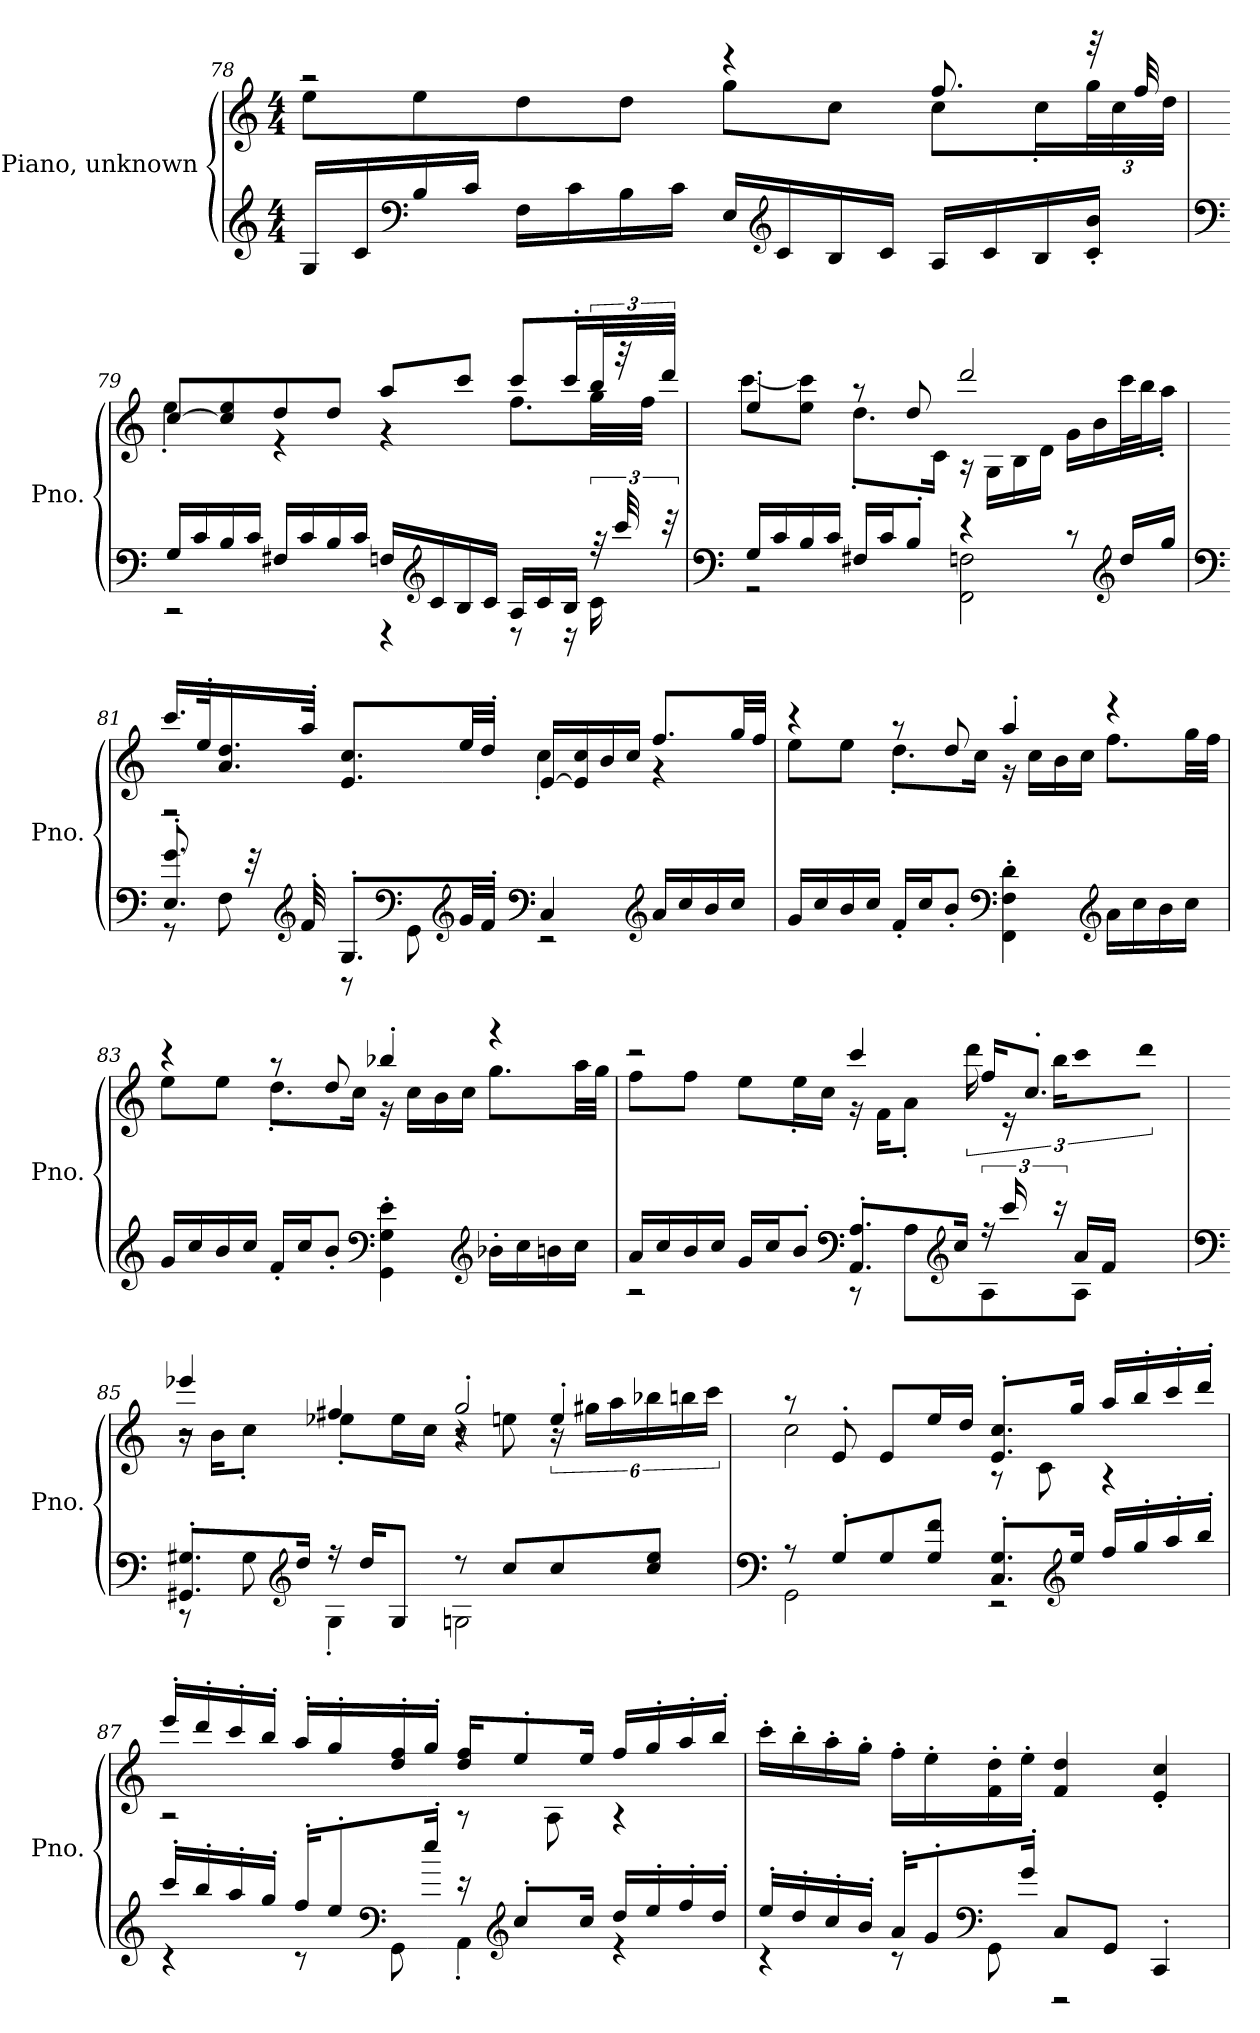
**kern	**kern
*part1	*part1
*staff2	*staff1
*I"Piano, unknown	*
*I'Pno.	*
!!LO:LB:g=z
*clefG2	*clefG2
*k[]	*k[]
*M4/4	*M4/4
=78	=78
*	*^
16G/LL	2r	8ee\L
16c/	.	.
*clefF4	*	*
16B/	.	8ee\
16c/JJ	.	.
16F\LL	.	8dd\
16c\	.	.
16B\	.	8dd\J
16c\JJ	.	.
16E/LL	4r	8gg\L
*clefG2	*	*
16c/	.	.
16B/	.	8cc\J
16c/JJ	.	.
16A/LL	8.ff/	8cc\L
16c/	.	.
16B/	.	16cc'\L
*	*	*Xbrackettup
16c/' 16b/'JJ	32r	48gg\L
.	.	48cc\
.	32ff/	.
.	.	48dd\JJJ
!!LO:LB:g=z	!!
=79	=79	=79
*clefF4	*	*
*^	*	*
16G/LL	2r	[8cc/L	4ee'\
16c/	.	.	.
16B/	.	8cc/] 8ee/	.
16c/JJ	.	.	.
16F#X/LL	.	8dd/	4r
16c/	.	.	.
16B/	.	8dd/J	.
16c/JJ	.	.	.
16Fn/LL	4r	8aa/L	4r
*clefG2	*	*	*
16c/	.	.	.
16B/	.	8ccc/J	.
16c/JJ	.	.	.
16A/LL	8r	8ccc/L	8.ff\L
16c/	.	.	.
16B/JJ	16r	16ccc'/L	.
*	*	*brackettup	*
48r	16c\	48bb/JJk	32gg\LL
48ccc/	.	48r	.
.	.	.	32ff\JJJ
48r	.	48ddd/	.
!!LO:LB:g=z	!!
=80	=80	=80	=80
*clefF4	*	*	*
16G/LL	2r	4ee'/	[8ccc\L
16c/	.	.	.
16B/	.	.	8ee\ 8ccc\]J
16c/JJ	.	.	.
16F#X/LL	.	8r	8.dd'\L
16c/J	.	.	.
8B'/J	.	8dd/	.
.	.	.	16c\Jk
4r	2FF\ 2Fn\	2ddd/	16r
.	.	.	16G\LL
.	.	.	16B\
.	.	.	16d\JJ
8r	.	.	16g\LL
.	.	.	16b\
*clefG2	*	*	*
16dd/LL	.	.	32ccc\L
.	.	.	32bb\J
16gg/JJ	.	.	16aa'\JJ
!!LO:PB:g=z	!!
=81	=81	=81	=81
*clefF4	*	*	*
8.E/' 8.g/'	8r	16.ccc/LL	2r
.	.	32ee'/K	.
.	8F\	16.a/ 16.dd/	.
32r	.	.	.
*clefG2	*	*	*
32f'/	.	32aa'/JJk	.
8.G'/L	8r	8.e/ 8.cc/L	.
*clefF4	*	*	*
.	8GG\	.	.
*clefG2	*	*	*
32g/LL	.	32ee/LL	.
32f'/JJJ	.	32dd'/JJJ	.
*clefF4	*	*	*
4C/	2r	[16e/LL	4cc'\
.	.	16e/] 16cc/	.
.	.	16b/	.
.	.	16cc/JJ	.
*clefG2	*	*	*
16a/LL	.	8.ff/L	4r
16cc/	.	.	.
16b/	.	.	.
16cc/JJ	.	32gg/LL	.
.	.	32ff/JJJ	.
*v	*v	*	*
=82	=82	=82
16g/LL	4r	8ee\L
16cc/	.	.
16b/	.	8ee\J
16cc/JJ	.	.
16f'/LL	8r	8.dd'\L
16cc/J	.	.
8b'/J	8dd/	.
.	.	16cc\Jk
*clefF4	*	*
4FF\' 4F\' 4d\'	4aa'/	16r
.	.	16cc\LL
.	.	16b\
.	.	16cc\JJ
*clefG2	*	*
16a\LL	4r	8.ff\L
16cc\	.	.
16b\	.	.
16cc\JJ	.	32gg\LL
.	.	32ff\JJJ
!!LO:LB:g=z	!!
=83	=83	=83
16g/LL	4r	8ee\L
16cc/	.	.
16b/	.	8ee\J
16cc/JJ	.	.
16f'/LL	8r	8.dd'\L
16cc/J	.	.
8b'/J	8dd/	.
.	.	16cc\Jk
*clefF4	*	*
4GG\' 4G\' 4e\'	4bb-X'/	16r
.	.	16cc\LL
.	.	16b\
.	.	16cc\JJ
*clefG2	*	*
16b-X'\LL	4r	8.gg\L
16cc\	.	.
16bn\	.	.
16cc\JJ	.	32aa\LL
.	.	32gg\JJJ
=84	=84	=84
*^	*	*
16a/LL	2r	2r	8ff\L
16cc/	.	.	.
16b/	.	.	8ff\J
16cc/JJ	.	.	.
16g/LL	.	.	8ee\L
16cc/J	.	.	.
8b'/J	.	.	16ee'\L
.	.	.	16cc\JJ
*clefF4	*	*	*
8.AA/' 8.A/'L	8r	4ccc/	16r
.	.	.	16f\KL
.	8A\L	.	8a'\J
*clefG2	*	*	*
16cc/Jk	.	.	.
24r	8A\	16ff/KL	24ddd\
24ccc/	.	.	24r
.	.	8.cc'/J	.
24r	.	.	24bb\LL
16a/LL	8A\J	.	16ccc\
16f/JJ	.	.	16ddd\JJ
*	*	*v	*v
!!LO:LB:g=z
=85	=85	=85
*clefF4	*	*
*	*	*^
*	*	*	*^
8.GG#X/' 8.G#X/'L	8r	4eee-X/	16r	2r
.	.	.	16b\KL	.
.	8G#\	.	8cc'\J	.
*clefG2	*	*	*	*
16dd/Jk	.	.	.	.
16r	4G#'\	4ff#X/	8ee-X'\L	.
16dd/KL	.	.	.	.
8G#/J	.	.	16ee-\L	.
.	.	.	16cc\JJ	.
8r	2Gn\	2gg'/	8r	4r
8cc/L	.	.	8een\	.
8cc/	.	.	24r	4ee'/
.	.	.	24gg#X\LL	.
.	.	.	24aa\	.
*	*	*	*Xbrackettup	*
8cc/ 8ee/J	.	.	24bb-X\	.
.	.	.	24bbn\	.
.	.	.	24ccc\JJ	.
*	*	*v	*v	*v
=86	=86	=86
*clefF4	*	*
*	*	*^
8r	2GG\	8r	2cc\
8G'/L	.	8e'/	.
8G/	.	8e/L	.
8G/ 8f/J	.	16ee/L	.
.	.	16dd/JJ	.
8.C/' 8.G/'L	2r	8.e/' 8.cc/'L	8r
.	.	.	8c\
*clefG2	*	*	*
16ee/Jk	.	16gg/Jk	.
16ff/LL	.	16aa/LL	4r
16gg'/	.	16bb'/	.
16aa'/	.	16ccc'/	.
16bb'/JJ	.	16ddd'/JJ	.
!!LO:LB:g=z	!!
=87	=87	=87	=87
16ccc'/LL	4r	16eee'/LL	2r
16bb'/	.	16ddd'/	.
16aa'/	.	16ccc'/	.
16gg'/JJ	.	16bb'/JJ	.
16ff'/KL	8r	16aa'/LL	.
8ee'/	.	16gg'/	.
*clefF4	*	*	*
.	8GG\	16dd/' 16ff/'	.
16ee'/Jk	.	16gg'/JJ	.
16r	4AA'\	16dd/ 16ff/KL	8r
*clefG2	*	*	*
8cc'/L	.	8ee'/	.
.	.	.	8A\
16cc/Jk	.	16ee/Jk	.
16dd/LL	4r	16ff/LL	4r
16ee'/	.	16gg'/	.
16ff'/	.	16aa'/	.
16dd'/JJ	.	16bb'/JJ	.
*	*	*v	*v
=88	=88	=88
16ee'/LL	4r	16ccc'\LL
16dd'/	.	16bb'\
16cc'/	.	16aa'\
16b'/JJ	.	16gg'\JJ
16a'/KL	8r	16ff'\LL
8g'/	.	16ee'\
*clefF4	*	*
.	8GG\	16f\' 16dd\'
16g'/Jk	.	16ee'\JJ
8C/L	2r	4f/ 4dd/
8GG/J	.	.
4CC'/	.	4e/' 4cc/'
*v	*v	*
=	=
*-	*-
